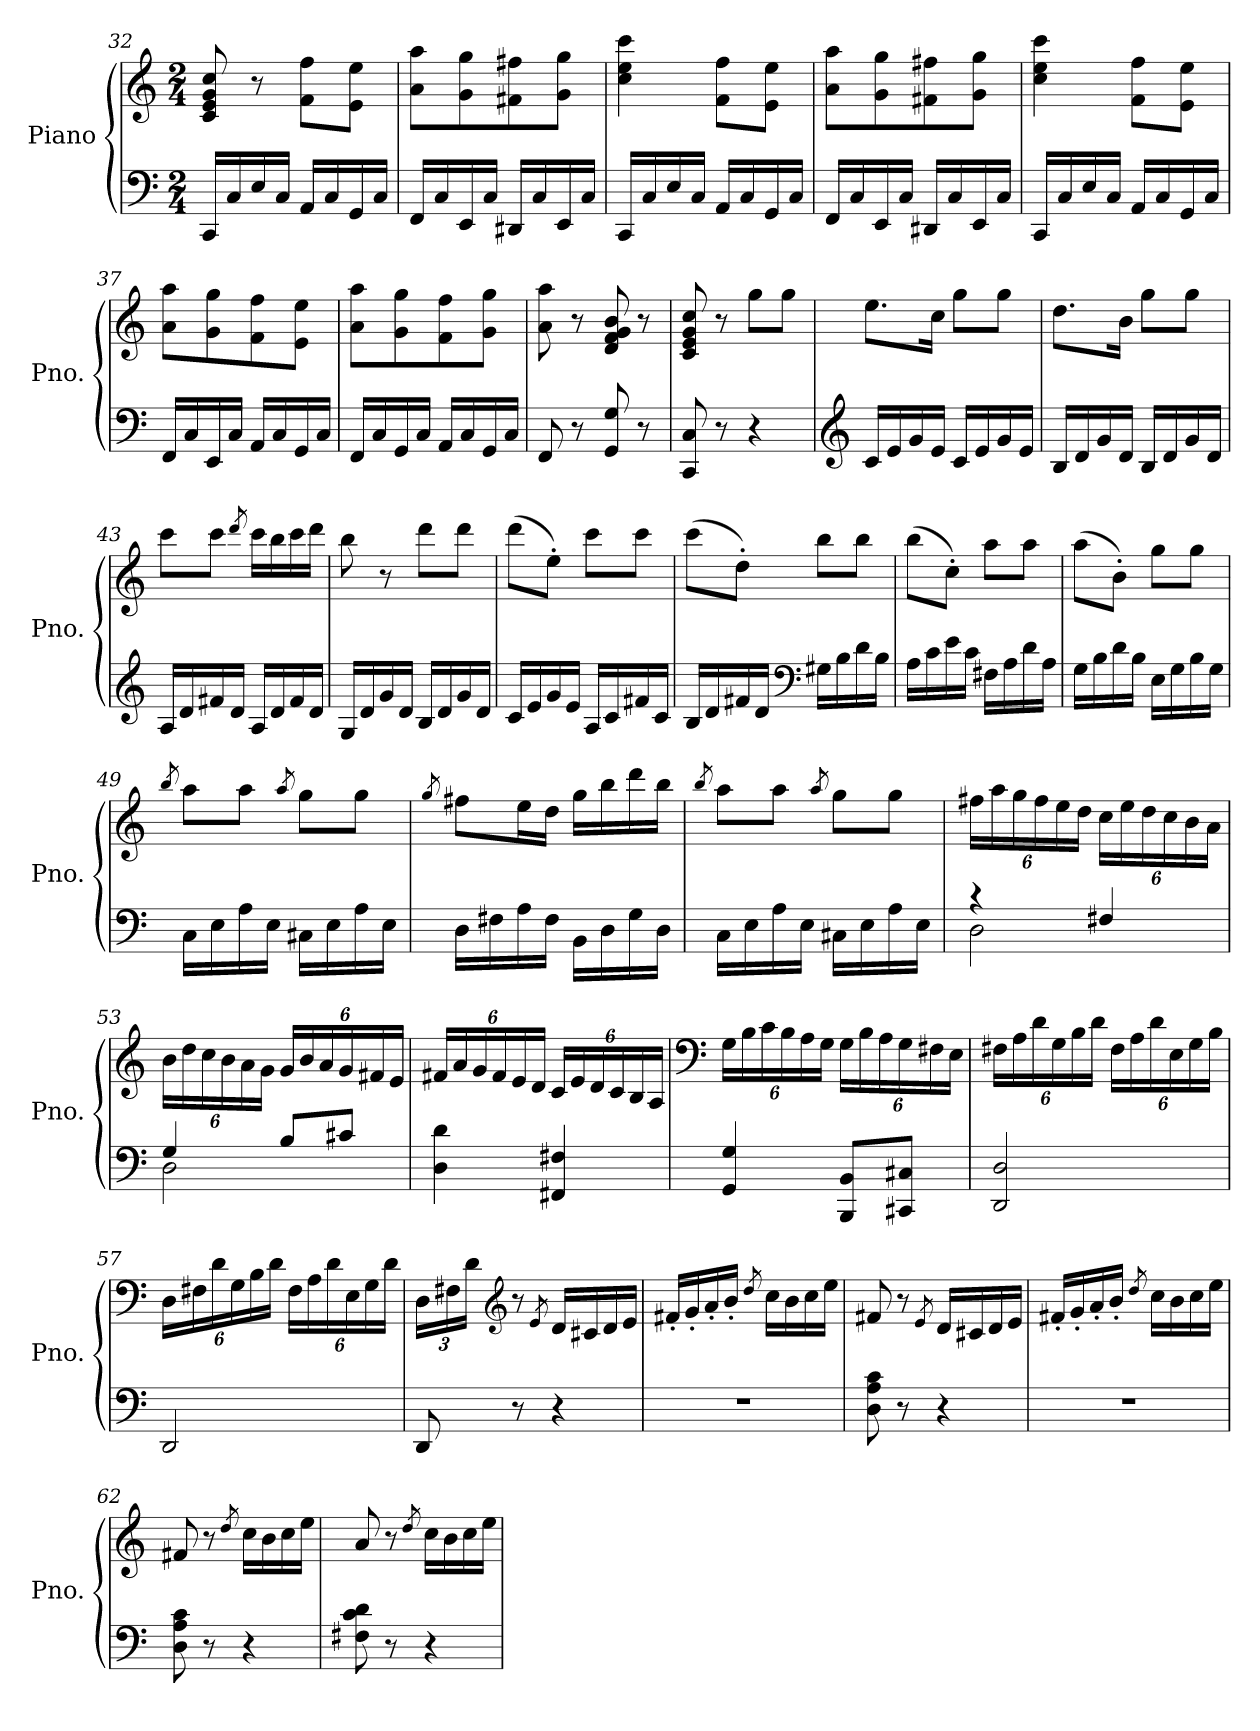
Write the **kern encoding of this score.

**kern	**kern
*part1	*part1
*staff2	*staff1
*I"Piano	*
*I'Pno.	*
*clefF4	*clefG2
*k[]	*k[]
*M2/4	*M2/4
=32	=32
16CC/LL	8c/ 8e/ 8g/ 8cc/
16C/	.
16E/	8r
16C/JJ	.
16AA/LL	8f\ 8ff\L
16C/	.
16GG/	8e\ 8ee\J
16C/JJ	.
!!LO:LB:g=z
=33	=33
16FF/LL	8a\ 8aa\L
16C/	.
16EE/	8g\ 8gg\
16C/JJ	.
16DD#X/LL	8f#X\ 8ff#X\
16C/	.
16EE/	8g\ 8gg\J
16C/JJ	.
=34	=34
16CC/LL	4cc\ 4ee\ 4ccc\
16C/	.
16E/	.
16C/JJ	.
16AA/LL	8f\ 8ff\L
16C/	.
16GG/	8e\ 8ee\J
16C/JJ	.
!!LO:LB:g=z
=35	=35
16FF/LL	8a\ 8aa\L
16C/	.
16EE/	8g\ 8gg\
16C/JJ	.
16DD#X/LL	8f#X\ 8ff#X\
16C/	.
16EE/	8g\ 8gg\J
16C/JJ	.
=36	=36
16CC/LL	4cc\ 4ee\ 4ccc\
16C/	.
16E/	.
16C/JJ	.
16AA/LL	8f\ 8ff\L
16C/	.
16GG/	8e\ 8ee\J
16C/JJ	.
=37	=37
16FF/LL	8a\ 8aa\L
16C/	.
16EE/	8g\ 8gg\
16C/JJ	.
16AA/LL	8f\ 8ff\
16C/	.
16GG/	8e\ 8ee\J
16C/JJ	.
=38	=38
16FF/LL	8a\ 8aa\L
16C/	.
16GG/	8g\ 8gg\
16C/JJ	.
16AA/LL	8f\ 8ff\
16C/	.
16GG/	8g\ 8gg\J
16C/JJ	.
=39	=39
8FF/	8a\ 8aa\
8r	8r
8GG/ 8G/	8d/ 8f/ 8g/ 8b/
8r	8r
=40	=40
8CC/ 8C/	8c/ 8e/ 8g/ 8cc/
8r	8r
4r	8gg\L
.	8gg\J
!!LO:LB:g=z
=41	=41
*clefG2	*
16c/LL	8.ee\L
16e/	.
16g/	.
16e/JJ	16cc\Jk
16c/LL	8gg\L
16e/	.
16g/	8gg\J
16e/JJ	.
!!LO:LB:g=z
=42	=42
16B/LL	8.dd\L
16d/	.
16g/	.
16d/JJ	16b\Jk
16B/LL	8gg\L
16d/	.
16g/	8gg\J
16d/JJ	.
=43	=43
16A/LL	8ccc\L
16d/	.
16f#X/	8ccc\J
16d/JJ	.
.	8qddd/
16A/LL	16ccc\LL
16d/	16bb\
16f#/	16ccc\
16d/JJ	16ddd\JJ
=44	=44
16G/LL	8bb\
16d/	.
16g/	8r
16d/JJ	.
16B/LL	8ddd\L
16d/	.
16g/	8ddd\J
16d/JJ	.
=45	=45
16c/LL	(8ddd\L
16e/	.
16g/	8ee'\J)
16e/JJ	.
16A/LL	8ccc\L
16c/	.
16f#X/	8ccc\J
16c/JJ	.
=46	=46
16B/LL	(8ccc\L
16d/	.
16f#X/	8dd'\J)
16d/JJ	.
*clefF4	*
16G#X\LL	8bb\L
16B\	.
16d\	8bb\J
16B\JJ	.
!!LO:PB:g=z
=47	=47
16A\LL	(8bb\L
16c\	.
16e\	8cc'\J)
16c\JJ	.
16F#X\LL	8aa\L
16A\	.
16d\	8aa\J
16A\JJ	.
=48	=48
16G\LL	(8aa\L
16B\	.
16d\	8b'\J)
16B\JJ	.
16E\LL	8gg\L
16G\	.
16B\	8gg\J
16G\JJ	.
=49	=49
.	8qbb/
16C\LL	8aa\L
16E\	.
16A\	8aa\J
16E\JJ	.
.	8qaa/
16C#X\LL	8gg\L
16E\	.
16A\	8gg\J
16E\JJ	.
=50	=50
.	8qgg/
16D\LL	8ff#X\L
16F#X\	.
16A\	16ee\L
16F#\JJ	16dd\JJ
16BB\LL	16gg\LL
16D\	16bb\
16G\	16ddd\
16D\JJ	16bb\JJ
=51	=51
.	8qbb/
16C\LL	8aa\L
16E\	.
16A\	8aa\J
16E\JJ	.
.	8qaa/
16C#X\LL	8gg\L
16E\	.
16A\	8gg\J
16E\JJ	.
!!LO:LB:g=z
=52	=52
*^	*
*	*	*Xbrackettup
4r	2D\	24ff#X\LL
.	.	24aa\
.	.	24gg\
.	.	24ff#\
.	.	24ee\
.	.	24dd\JJ
4F#X/	.	24cc\LL
.	.	24ee\
.	.	24dd\
.	.	24cc\
.	.	24b\
.	.	24a\JJ
=53	=53	=53
4G/	2D\	24b\LL
.	.	24dd\
.	.	24cc\
.	.	24b\
.	.	24a\
.	.	24g\JJ
8B/L	.	24g/LL
.	.	24b/
.	.	24a/
8c#X/J	.	24g/
.	.	24f#X/
.	.	24e/JJ
*v	*v	*
=54	=54
4D\ 4d\	24f#X/LL
.	24a/
.	24g/
.	24f#/
.	24e/
.	24d/JJ
4FF#X/ 4F#X/	24c/LL
.	24e/
.	24d/
.	24c/
.	24B/
.	24A/JJ
!!LO:LB:g=z
=55	=55
*	*clefF4
4GG/ 4G/	24G\LL
.	24B\
.	24c\
.	24B\
.	24A\
.	24G\JJ
8BBB/ 8BB/L	24G\LL
.	24B\
.	24A\
8CC#X/ 8C#X/J	24G\
.	24F#X\
.	24E\JJ
!!LO:LB:g=z
=56	=56
2DD/ 2D/	24F#X\LL
.	24A\
.	24d\
.	24G\
.	24B\
.	24d\JJ
.	24F#\LL
.	24A\
.	24d\
.	24E\
.	24G\
.	24B\JJ
=57	=57
2DD/	24D\LL
.	24F#X\
.	24d\
.	24G\
.	24B\
.	24d\JJ
.	24F#\LL
.	24A\
.	24d\
.	24E\
.	24G\
.	24d\JJ
=58	=58
8DD/	24D\LL
.	24F#X\
.	24d\JJ
*	*clefG2
8r	8r
.	8qe/
4r	16d/LL
.	16c#X/
.	16d/
.	16e/JJ
=59	=59
2r	16f#X'/LL
.	16g'/
.	16a'/
.	16b'/JJ
.	8qdd/
.	16cc\LL
.	16b\
.	16cc\
.	16ee\JJ
!!LO:LB:g=z
=60	=60
8D\ 8A\ 8c\	8f#X/
8r	8r
.	8qe/
4r	16d/LL
.	16c#X/
.	16d/
.	16e/JJ
!!LO:LB:g=z
=61	=61
2r	16f#X'/LL
.	16g'/
.	16a'/
.	16b'/JJ
.	8qdd/
.	16cc\LL
.	16b\
.	16cc\
.	16ee\JJ
=62	=62
8D\ 8A\ 8c\	8f#X/
8r	8r
.	8qdd/
4r	16cc\LL
.	16b\
.	16cc\
.	16ee\JJ
=63	=63
8F#X\ 8c\ 8d\	8a/
8r	8r
.	8qdd/
4r	16cc\LL
.	16b\
.	16cc\
.	16ee\JJ
=	=
*-	*-
